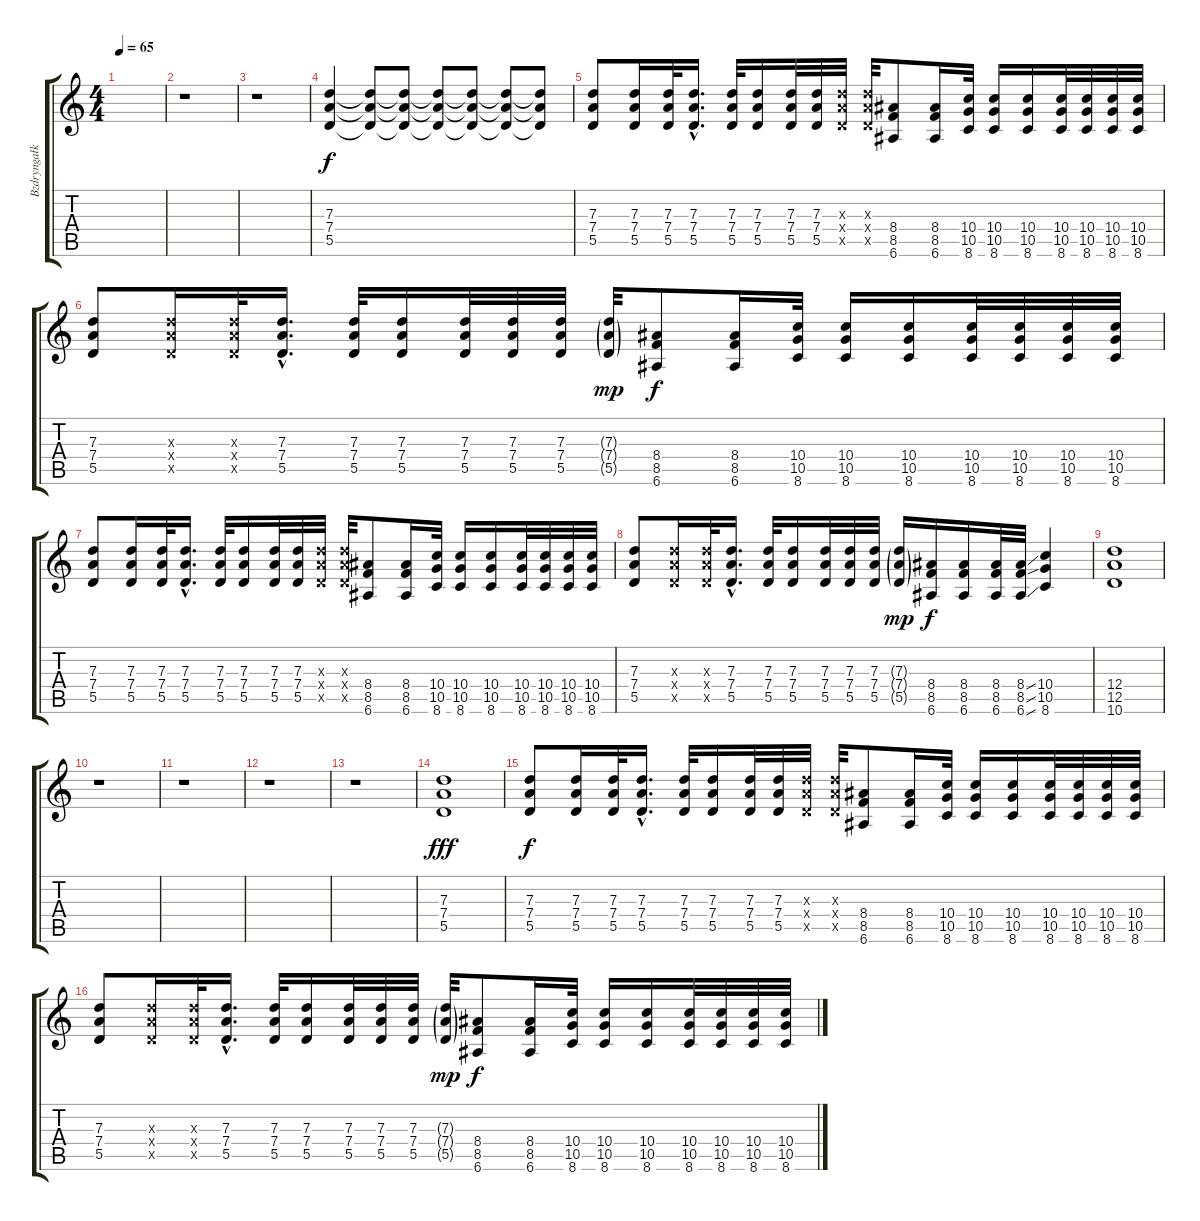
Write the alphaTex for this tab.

\track ("Bzdryngałka nr 2" "Bzdryngałk") {instrument distortionguitar}
\staff {score tabs}
\tuning (E4 B3 G3 D3 A2 E2) {hide}
\ts (4 4)
\tempo 65
\clef g2
\ks c
|
r.1 |
r.1 |
(7.3 7.4 5.5).4 (7.3{t} 7.4{t} 5.5{t}).8{dy f} (7.3{t} 7.4{t} 5.5{t}).8 (7.3{t} 7.4{t} 5.5{t}).8 (7.3{t} 7.4{t} 5.5{t}).8 (7.3{t} 7.4{t} 5.5{t}).8 (7.3{t} 7.4{t} 5.5{t}).8 |
(7.3 7.4 5.5).8 (7.3 7.4 5.5).16 (7.3 7.4 5.5).32 (7.3{hac} 7.4{hac} 5.5{hac}).16{d} (7.3 7.4 5.5).32 (7.3 7.4 5.5).16 (7.3 7.4 5.5).32 (7.3 7.4 5.5).32 (7.3{x} 7.4{x} 5.5{x}).32 (7.3{x} 7.4{x} 5.5{x}).32 (8.4 8.5 6.6).8 (8.4 8.5 6.6).16 (10.4 10.5 8.6).32 (10.4 10.5 8.6).16 (10.4 10.5 8.6).16 (10.4 10.5 8.6).32 (10.4 10.5 8.6).32 (10.4 10.5 8.6).32 (10.4 10.5 8.6).32 |
(7.3 7.4 5.5).8 (7.3{x} 7.4{x} 5.5{x}).16 (7.3{x} 7.4{x} 5.5{x}).32 (7.3{hac} 7.4{hac} 5.5{hac}).16{d} (7.3 7.4 5.5).32 (7.3 7.4 5.5).16 (7.3 7.4 5.5).32 (7.3 7.4 5.5).32 (7.3 7.4 5.5).32 (7.3{g} 7.4{g} 5.5{g}).32{dy mp} (8.4 8.5 6.6).8{dy f} (8.4 8.5 6.6).16 (10.4 10.5 8.6).32 (10.4 10.5 8.6).16 (10.4 10.5 8.6).16 (10.4 10.5 8.6).32 (10.4 10.5 8.6).32 (10.4 10.5 8.6).32 (10.4 10.5 8.6).32 |
(7.3 7.4 5.5).8 (7.3 7.4 5.5).16 (7.3 7.4 5.5).32 (7.3{hac} 7.4{hac} 5.5{hac}).16{d} (7.3 7.4 5.5).32 (7.3 7.4 5.5).16 (7.3 7.4 5.5).32 (7.3 7.4 5.5).32 (7.3{x} 7.4{x} 5.5{x}).32 (7.3{x} 7.4{x} 5.5{x}).32 (8.4 8.5 6.6).8 (8.4 8.5 6.6).16 (10.4 10.5 8.6).32 (10.4 10.5 8.6).16 (10.4 10.5 8.6).16 (10.4 10.5 8.6).32 (10.4 10.5 8.6).32 (10.4 10.5 8.6).32 (10.4 10.5 8.6).32 |
(7.3 7.4 5.5).8 (7.3{x} 7.4{x} 5.5{x}).16 (7.3{x} 7.4{x} 5.5{x}).32 (7.3{hac} 7.4{hac} 5.5{hac}).16{d} (7.3 7.4 5.5).32 (7.3 7.4 5.5).16 (7.3 7.4 5.5).32 (7.3 7.4 5.5).32 (7.3 7.4 5.5).32 (7.3{g} 7.4{g} 5.5{g}).16{dy mp} (8.4 8.5 6.6).16{dy f} (8.4 8.5 6.6).16 (8.4 8.5 6.6).32 (8.4{ss} 8.5{ss} 6.6{ss}).32 (10.4 10.5 8.6).4 |
(12.4 12.5 10.6).1 |
r.1 |
r.1 |
r.1 |
r.1 |
(7.3 7.4 5.5).1{dy fff} |
(7.3 7.4 5.5).8{dy f} (7.3 7.4 5.5).16 (7.3 7.4 5.5).32 (7.3{hac} 7.4{hac} 5.5{hac}).16{d} (7.3 7.4 5.5).32 (7.3 7.4 5.5).16 (7.3 7.4 5.5).32 (7.3 7.4 5.5).32 (7.3{x} 7.4{x} 5.5{x}).32 (7.3{x} 7.4{x} 5.5{x}).32 (8.4 8.5 6.6).8 (8.4 8.5 6.6).16 (10.4 10.5 8.6).32 (10.4 10.5 8.6).16 (10.4 10.5 8.6).16 (10.4 10.5 8.6).32 (10.4 10.5 8.6).32 (10.4 10.5 8.6).32 (10.4 10.5 8.6).32 |
(7.3 7.4 5.5).8 (7.3{x} 7.4{x} 5.5{x}).16 (7.3{x} 7.4{x} 5.5{x}).32 (7.3{hac} 7.4{hac} 5.5{hac}).16{d} (7.3 7.4 5.5).32 (7.3 7.4 5.5).16 (7.3 7.4 5.5).32 (7.3 7.4 5.5).32 (7.3 7.4 5.5).32 (7.3{g} 7.4{g} 5.5{g}).32{dy mp} (8.4 8.5 6.6).8{dy f} (8.4 8.5 6.6).16 (10.4 10.5 8.6).32 (10.4 10.5 8.6).16 (10.4 10.5 8.6).16 (10.4 10.5 8.6).32 (10.4 10.5 8.6).32 (10.4 10.5 8.6).32 (10.4 10.5 8.6).32
